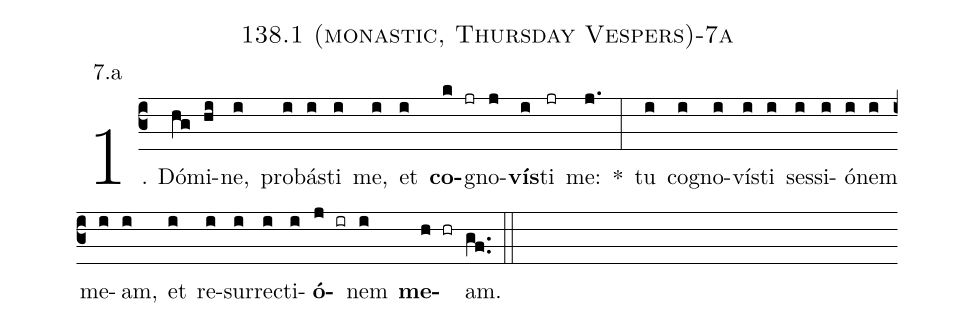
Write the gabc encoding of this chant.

name: 138.1 (monastic, Thursday Vespers)-7a;
annotation: 7.a;
%%
(c3)1. Dó(hg)mi(hi)ne,(i) pro(i)bás(i)ti(i) me,(i) et(i) <b>co</b>(k jr)gno(j)<b>vís</b>(i)ti(jr) me:(j.) *(:) tu(i) co(i)gno(i)vís(i)ti(i) ses(i)si(i)ó(i)nem(i) me(i)am,(i) et(i) re(i)sur(i)rec(i)ti(i)<b>ó</b>(j ir)nem(i) <b>me</b>(h hr)am.(gf..) (::)
